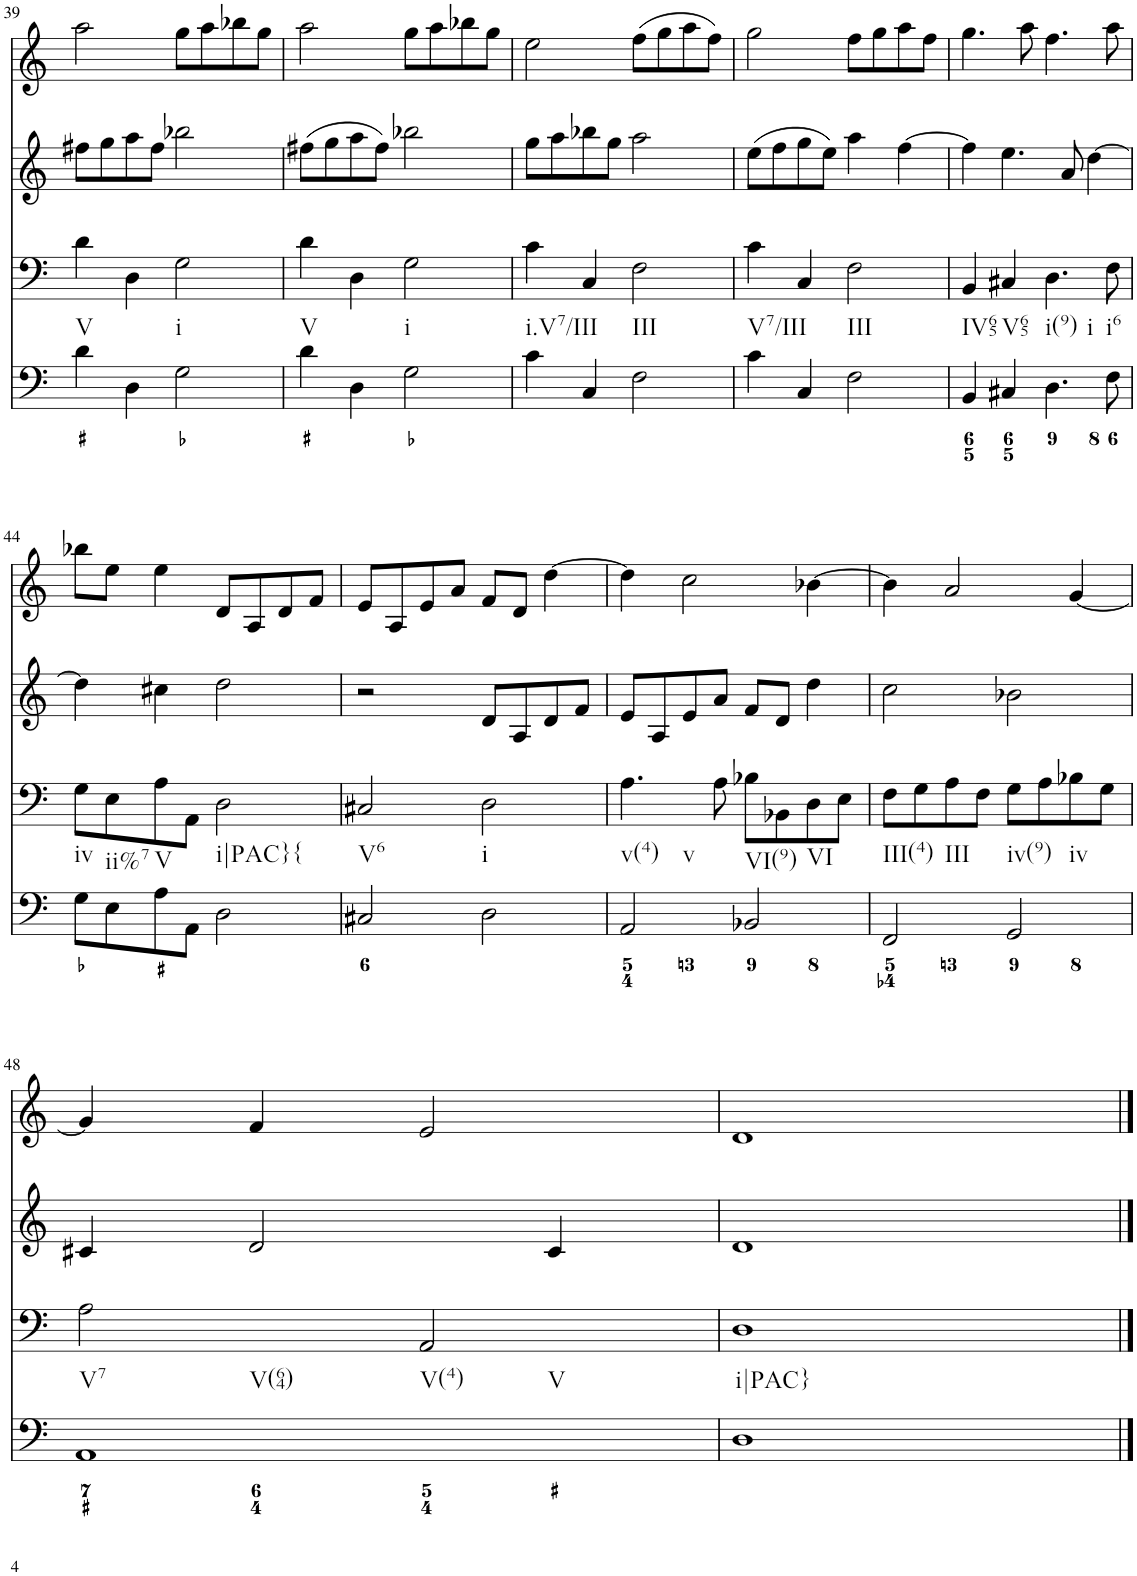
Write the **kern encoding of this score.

**kern	**kern	**kern	**kern
*part4	*part3	*part2	*part1
*staff4	*staff3	*staff2	*staff1
*I"Piano	*I"Piano	*I"Piano	*I"Piano
*I'Pno	*I'Pno	*I'Pno	*I'Pno
!!LO:PB:g=z
*clefF4	*clefF4	*clefG2	*clefG2
*k[]	*k[]	*k[]	*k[]
*M4/4	*M4/4	*M4/4	*M4/4
*met(c)	*met(c)	*met(c)	*met(c)
=39	=39	=39	=39
!	!LO:TX:b:t=V	!	!
4d\	4d\	8ff#X\L	2aa\
.	.	8gg\	.
4D\	4D\	8aa\	.
.	.	8ff#\J	.
!	!LO:TX:b:t=i	!	!
2G\	2G\	2bb-X\	8gg\L
.	.	.	8aa\
.	.	.	8bb-X\
.	.	.	8gg\J
=40	=40	=40	=40
!	!LO:TX:b:t=V	!	!
4d\	4d\	(8ff#X\L	2aa\
.	.	8gg\	.
4D\	4D\	8aa\	.
.	.	8ff#\J)	.
!	!LO:TX:b:t=i	!	!
2G\	2G\	2bb-X\	8gg\L
.	.	.	8aa\
.	.	.	8bb-X\
.	.	.	8gg\J
=41	=41	=41	=41
!	!LO:TX:b:t=i.V7/III	!	!
4c\	4c\	8gg\L	2ee\
.	.	8aa\	.
4C/	4C/	8bb-X\	.
.	.	8gg\J	.
!	!LO:TX:b:t=III	!	!
2F\	2F\	2aa\	(8ff\L
.	.	.	8gg\
.	.	.	8aa\
.	.	.	8ff\J)
=42	=42	=42	=42
!	!LO:TX:b:t=V7/III	!	!
4c\	4c\	(8ee\L	2gg\
.	.	8ff\	.
4C/	4C/	8gg\	.
.	.	8ee\J)	.
!	!LO:TX:b:t=III	!	!
2F\	2F\	4aa\	8ff\L
.	.	.	8gg\
.	.	[4ff\	8aa\
.	.	.	8ff\J
=43	=43	=43	=43
!	!LO:TX:b:t=IV65	!	!
4BB/	4BB/	4ff\]	4.gg\
!	!LO:TX:b:t=V65	!	!
4C#X/	4C#X/	4.ee\	.
.	.	.	8aa\
!	!LO:TX:b:t=i(9)	!	!
!	!LO:TX:b:t=i	!	!
4.D\	4.D\	.	4.ff\
.	.	8a/	.
.	.	[4dd\	.
!	!LO:TX:b:t=i6	!	!
8F\	8F\	.	8aa\
!!LO:LB:g=z
=44	=44	=44	=44
!	!LO:TX:b:t=iv	!	!
8G\L	8G\L	4dd\]	8bb-X\L
!	!LO:TX:b:t=ii%7	!	!
8E\	8E\	.	8ee\J
!	!LO:TX:b:t=V	!	!
8A\	8A\	4cc#X\	4ee\
8AA\J	8AA\J	.	.
!	!LO:TX:b:t=i|PAC}{	!	!
2D\	2D\	2dd\	8d/L
.	.	.	8A/
.	.	.	8d/
.	.	.	8f/J
=45	=45	=45	=45
!	!LO:TX:b:t=V6	!	!
2C#X/	2C#X/	2r	8e/L
.	.	.	8A/
.	.	.	8e/
.	.	.	8a/J
!	!LO:TX:b:t=i	!	!
2D\	2D\	8d/L	8f/L
.	.	8A/	8d/J
.	.	8d/	[4dd\
.	.	8f/J	.
=46	=46	=46	=46
!	!LO:TX:b:t=v(4)	!	!
!	!LO:TX:b:t=v	!	!
2AA/	4.A\	8e/L	4dd\]
.	.	8A/	.
.	.	8e/	2cc\
.	8A\	8a/J	.
!	!LO:TX:b:t=VI(9)	!	!
2BB-X/	8B-X\L	8f/L	.
.	8BB-X\	8d/J	.
!	!LO:TX:b:t=VI	!	!
.	8D\	4dd\	[4b-X\
.	8E\J	.	.
=47	=47	=47	=47
!	!LO:TX:b:t=III(4)	!	!
2FF/	8F\L	2cc\	4b-\]
.	8G\	.	.
!	!LO:TX:b:t=III	!	!
.	8A\	.	2a/
.	8F\J	.	.
!	!LO:TX:b:t=iv(9)	!	!
2GG/	8G\L	2b-X\	.
.	8A\	.	.
!	!LO:TX:b:t=iv	!	!
.	8B-X\	.	[4g/
.	8G\J	.	.
!!LO:LB:g=z
=48	=48	=48	=48
!	!LO:TX:b:t=V7	!	!
!	!LO:TX:b:t=V(64)	!	!
1AA	2A\	4c#X/	4g/]
.	.	2d/	4f/
!	!LO:TX:b:t=V(4)	!	!
!	!LO:TX:b:t=V	!	!
.	2AA/	.	2e/
.	.	4c#/	.
=49	=49	=49	=49
!	!LO:TX:b:t=i|PAC}	!	!
1D	1D	1d	1d
==	==	==	==
*-	*-	*-	*-
